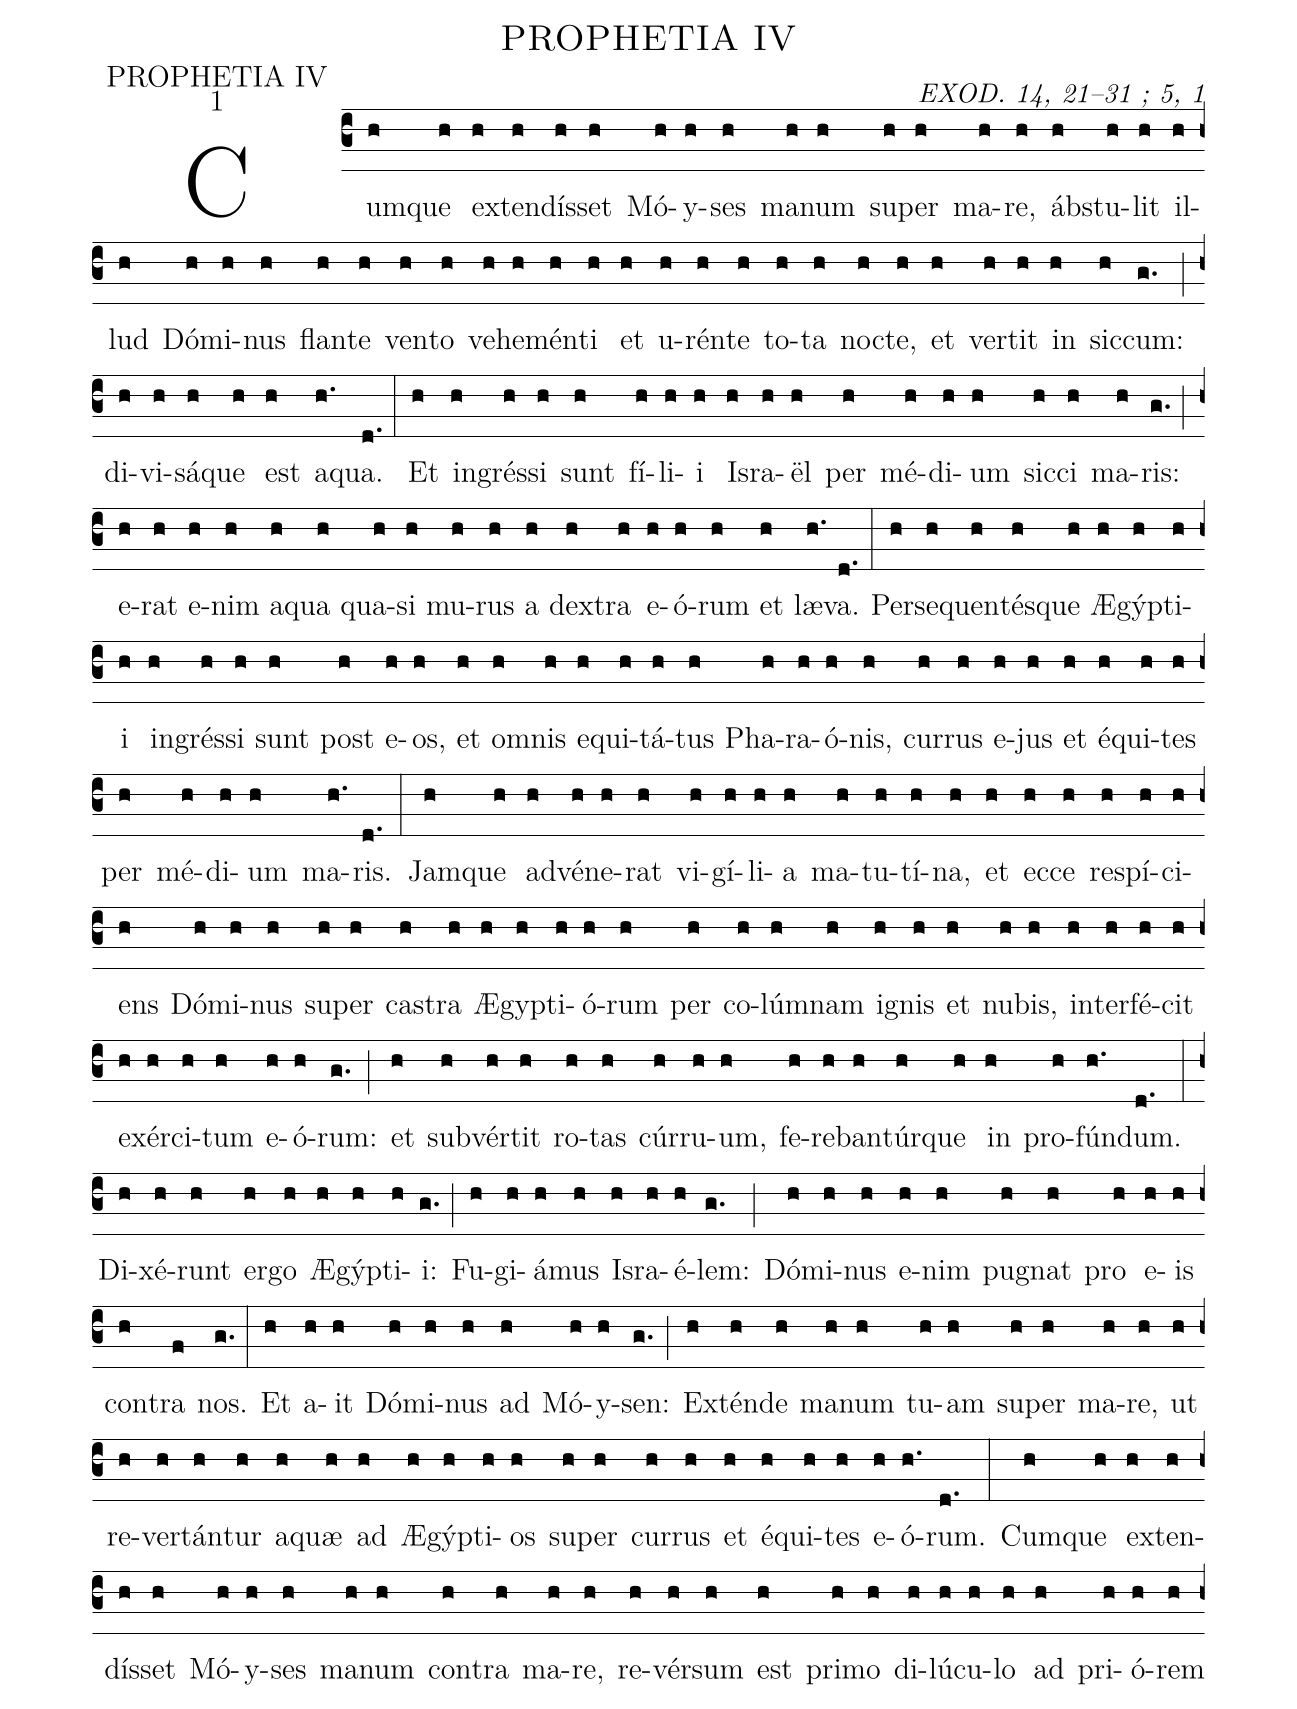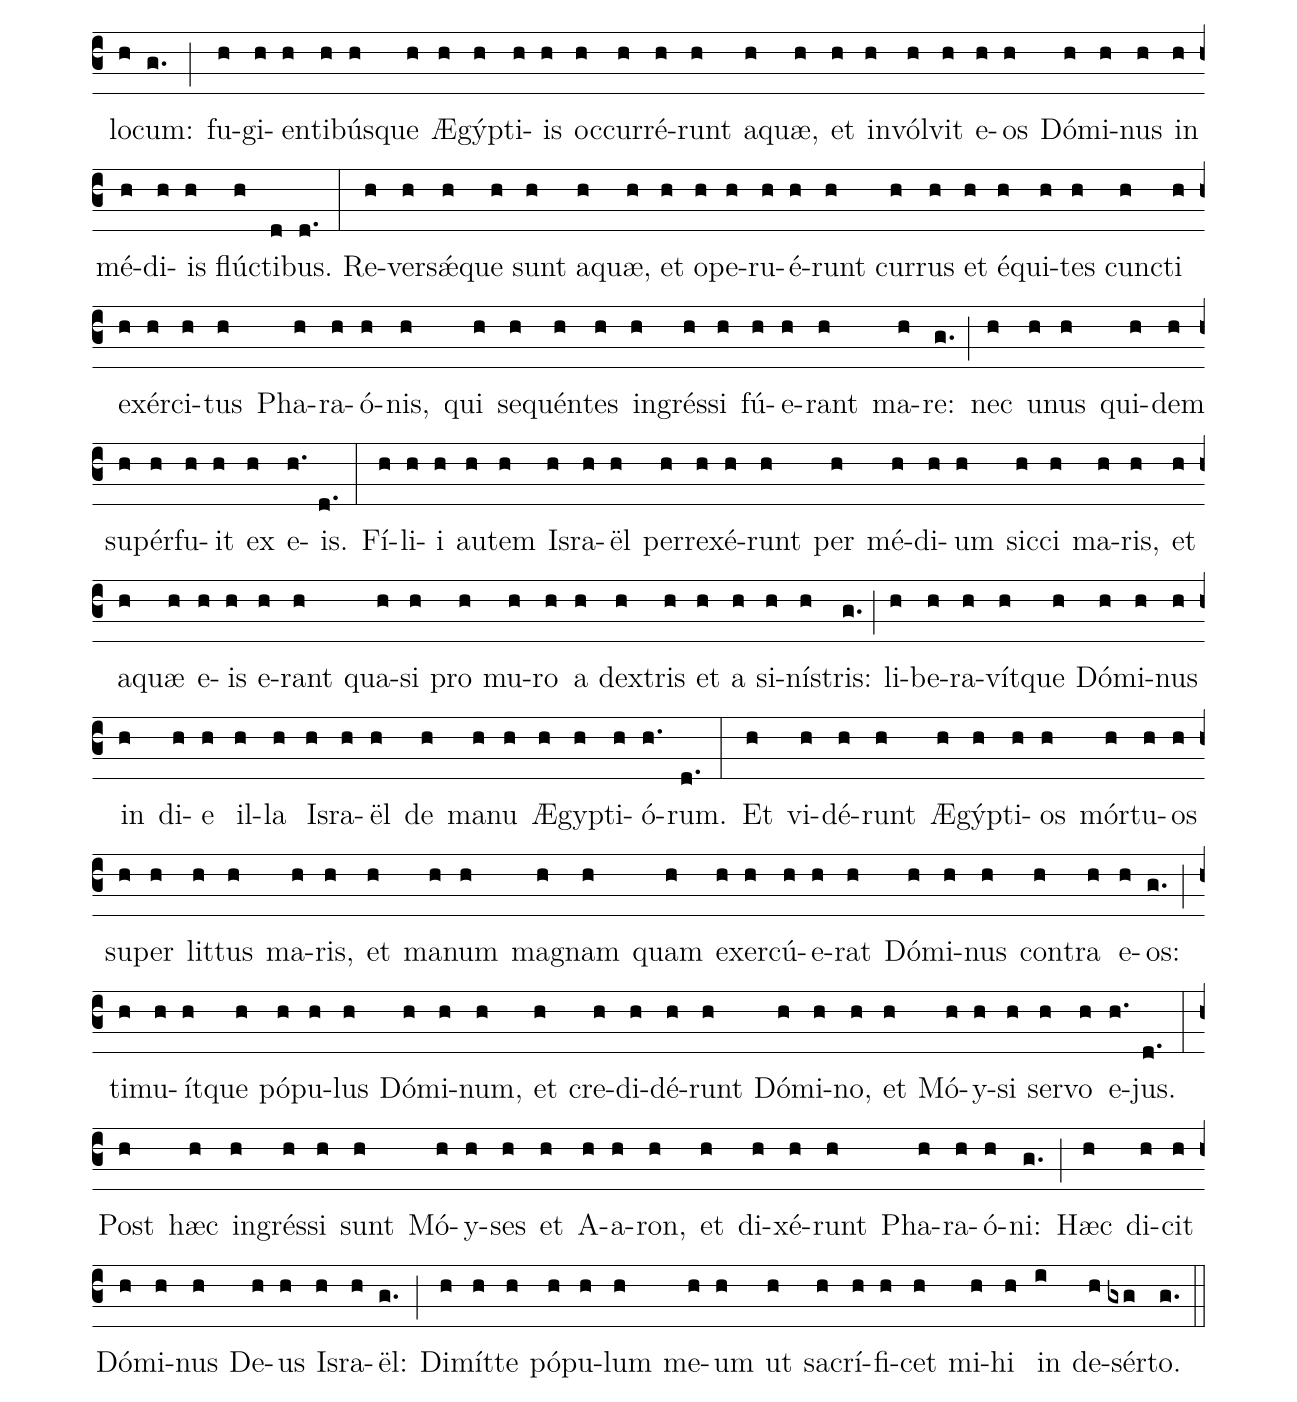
name: PROPHETIA IV;
office-part: PROPHETIA IV;
mode: 1;
commentary: EXOD. 14, 21–31 ; 5, 1;
%%
(c3) Cum(h)que(h) ex(h)ten(h)dís(h)set(h) Mó(h)y(h)ses(h) ma(h)num(h) su(h)per(h) ma(h)re,(h) ábs(h)tu(h)lit(h) il(h)lud(h) Dó(h)mi(h)nus(h) flan(h)te(h) ven(h)to(h) ve(h)he(h)mén(h)ti(h) et(h) u(h)rén(h)te(h) to(h)ta(h) noc(h)te,(h) et(h) ver(h)tit(h) in(h) sic(h)cum:(g.) (;) di(h)vi(h)sá(h)que(h) est(h) a(h.)qua.(d.) (:) Et(h) in(h)grés(h)si(h) sunt(h) fí(h)li(h)i(h) Is(h)ra(h)ël(h) per(h) mé(h)di(h)um(h) sic(h)ci(h) ma(h)ris:(g.) (;) e(h)rat(h) e(h)nim(h) a(h)qua(h) qua(h)si(h) mu(h)rus(h) a(h) dex(h)tra(h) e(h)ó(h)rum(h) et(h) læ(h.)va.(d.) (:) Per(h)se(h)quen(h)tés(h)que(h) Æ(h)gýp(h)ti(h)i(h) in(h)grés(h)si(h) sunt(h) post(h) e(h)os,(h) et(h) om(h)nis(h) e(h)qui(h)tá(h)tus(h) Pha(h)ra(h)ó(h)nis,(h) cur(h)rus(h) e(h)jus(h) et(h) é(h)qui(h)tes(h) per(h) mé(h)di(h)um(h) ma(h.)ris.(d.) (:) Jam(h)que(h) ad(h)vé(h)ne(h)rat(h) vi(h)gí(h)li(h)a(h) ma(h)tu(h)tí(h)na,(h) et(h) ec(h)ce(h) re(h)spí(h)ci(h)ens(h) Dó(h)mi(h)nus(h) su(h)per(h) cas(h)tra(h) Æ(h)gyp(h)ti(h)ó(h)rum(h) per(h) co(h)lúm(h)nam(h) i(h)gnis(h) et(h) nu(h)bis,(h) in(h)ter(h)fé(h)cit(h) ex(h)ér(h)ci(h)tum(h) e(h)ó(h)rum:(g.) (;) et(h) sub(h)vér(h)tit(h) ro(h)tas(h) cúr(h)ru(h)um,(h) fe(h)re(h)ban(h)túr(h)que(h) in(h) pro(h)fún(h.)dum.(d.) (:) Di(h)xé(h)runt(h) er(h)go(h) Æ(h)gýp(h)ti(h)i:(g.) (;) Fu(h)gi(h)á(h)mus(h) Is(h)ra(h)é(h)lem:(g.) (;) Dó(h)mi(h)nus(h) e(h)nim(h) pu(h)gnat(h) pro(h) e(h)is(h) con(h)tra(f) nos.(g.) (:) Et(h) a(h)it(h) Dó(h)mi(h)nus(h) ad(h) Mó(h)y(h)sen:(g.) (;) Ex(h)tén(h)de(h) ma(h)num(h) tu(h)am(h) su(h)per(h) ma(h)re,(h) ut(h) re(h)ver(h)tán(h)tur(h) a(h)quæ(h) ad(h) Æ(h)gýp(h)ti(h)os(h) su(h)per(h) cur(h)rus(h) et(h) é(h)qui(h)tes(h) e(h)ó(h.)rum.(d.) (:) Cum(h)que(h) ex(h)ten(h)dís(h)set(h) Mó(h)y(h)ses(h) ma(h)num(h) con(h)tra(h) ma(h)re,(h) re(h)vér(h)sum(h) est(h) pri(h)mo(h) di(h)lú(h)cu(h)lo(h) ad(h) pri(h)ó(h)rem(h) lo(h)cum:(g.) (;) fu(h)gi(h)en(h)ti(h)bús(h)que(h) Æ(h)gýp(h)ti(h)is(h) oc(h)cur(h)ré(h)runt(h) a(h)quæ,(h) et(h) in(h)vól(h)vit(h) e(h)os(h) Dó(h)mi(h)nus(h) in(h) mé(h)di(h)is(h) flúc(h)ti(d)bus.(d.) (:) Re(h)ver(h)sǽ(h)que(h) sunt(h) a(h)quæ,(h) et(h) o(h)pe(h)ru(h)é(h)runt(h) cur(h)rus(h) et(h) é(h)qui(h)tes(h) cunc(h)ti(h) ex(h)ér(h)ci(h)tus(h) Pha(h)ra(h)ó(h)nis,(h) qui(h) se(h)quén(h)tes(h) in(h)grés(h)si(h) fú(h)e(h)rant(h) ma(h)re:(g.) (;) nec(h) u(h)nus(h) qui(h)dem(h) su(h)pér(h)fu(h)it(h) ex(h) e(h.)is.(d.) (:) Fí(h)li(h)i(h) au(h)tem(h) Is(h)ra(h)ël(h) per(h)re(h)xé(h)runt(h) per(h) mé(h)di(h)um(h) sic(h)ci(h) ma(h)ris,(h) et(h) a(h)quæ(h) e(h)is(h) e(h)rant(h) qua(h)si(h) pro(h) mu(h)ro(h) a(h) dex(h)tris(h) et(h) a(h) si(h)nís(h)tris:(g.) (;) li(h)be(h)ra(h)vít(h)que(h) Dó(h)mi(h)nus(h) in(h) di(h)e(h) il(h)la(h) Is(h)ra(h)ël(h) de(h) ma(h)nu(h) Æ(h)gyp(h)ti(h)ó(h.)rum.(d.) (:) Et(h) vi(h)dé(h)runt(h) Æ(h)gýp(h)ti(h)os(h) mór(h)tu(h)os(h) su(h)per(h) lit(h)tus(h) ma(h)ris,(h) et(h) ma(h)num(h) ma(h)gnam(h) quam(h) ex(h)er(h)cú(h)e(h)rat(h) Dó(h)mi(h)nus(h) con(h)tra(h) e(h)os:(g.) (;) ti(h)mu(h)ít(h)que(h) pó(h)pu(h)lus(h) Dó(h)mi(h)num,(h) et(h) cre(h)di(h)dé(h)runt(h) Dó(h)mi(h)no,(h) et(h) Mó(h)y(h)si(h) ser(h)vo(h) e(h.)jus.(d.) (:) Post(h) hæc(h) in(h)grés(h)si(h) sunt(h) Mó(h)y(h)ses(h) et(h) A(h)a(h)ron,(h) et(h) di(h)xé(h)runt(h) Pha(h)ra(h)ó(h)ni:(g.) (;) Hæc(h) di(h)cit(h) Dó(h)mi(h)nus(h) De(h)us(h) Is(h)ra(h)ël:(g.) (;) Di(h)mít(h)te(h) pó(h)pu(h)lum(h) me(h)um(h) ut(h) sa(h)crí(h)fi(h)cet(h) mi(h)hi(h) in(i) de(h)sér(gxg)to.(g.) (::)
